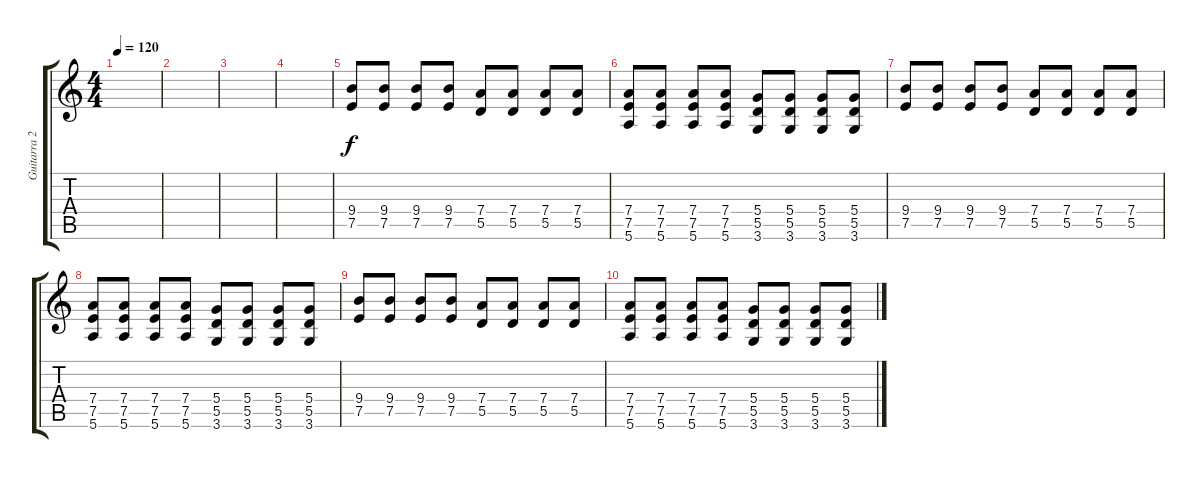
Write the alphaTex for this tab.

\track ("Guitarra 2" "Guitarra 2") {instrument overdrivenguitar}
\staff {score tabs}
\tuning (E4 B3 G3 D3 A2 E2) {hide}
\ts (4 4)
\tempo 120
\clef g2
\ks c
|
|
|
|
(9.4 7.5).8 (9.4 7.5).8 (9.4 7.5).8 (9.4 7.5).8 (7.4 5.5).8 (7.4 5.5).8 (7.4 5.5).8 (7.4 5.5).8 |
(7.4 7.5 5.6).8 (7.4 7.5 5.6).8 (7.4 7.5 5.6).8 (7.4 7.5 5.6).8 (5.4 5.5 3.6).8 (5.4 5.5 3.6).8 (5.4 5.5 3.6).8 (5.4 5.5 3.6).8 |
(9.4 7.5).8 (9.4 7.5).8 (9.4 7.5).8 (9.4 7.5).8 (7.4 5.5).8 (7.4 5.5).8 (7.4 5.5).8 (7.4 5.5).8 |
(7.4 7.5 5.6).8 (7.4 7.5 5.6).8 (7.4 7.5 5.6).8 (7.4 7.5 5.6).8 (5.4 5.5 3.6).8 (5.4 5.5 3.6).8 (5.4 5.5 3.6).8 (5.4 5.5 3.6).8 |
(9.4 7.5).8 (9.4 7.5).8 (9.4 7.5).8 (9.4 7.5).8 (7.4 5.5).8 (7.4 5.5).8 (7.4 5.5).8 (7.4 5.5).8 |
(7.4 7.5 5.6).8 (7.4 7.5 5.6).8 (7.4 7.5 5.6).8 (7.4 7.5 5.6).8 (5.4 5.5 3.6).8 (5.4 5.5 3.6).8 (5.4 5.5 3.6).8 (5.4 5.5 3.6).8
